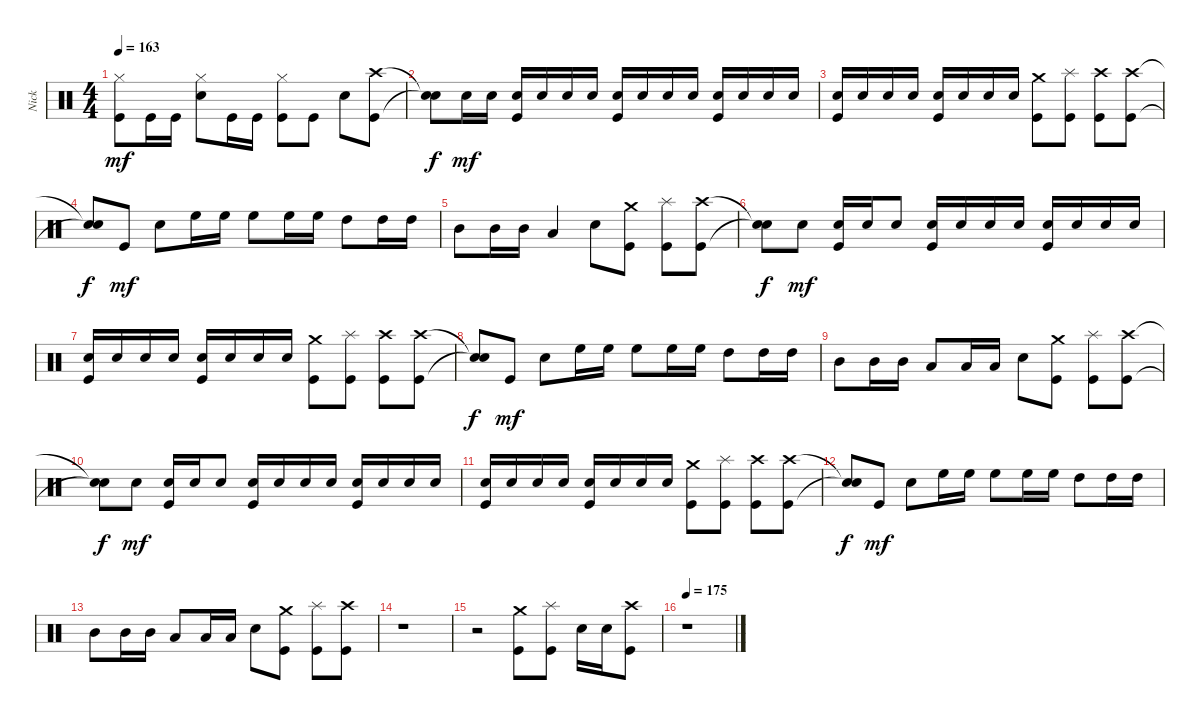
\track ("Nick" "Nick") {instrument percussion}
\staff {score}
\articulation defaults
\ts (4 4)
\tempo 163
\clef neutral
\ks c
("Kick (hit)" "Hi-Hat (closed)").8{dy mf} "Kick (hit)".16 "Kick (hit)".16 ("Hi-Hat (closed)" "Snare (hit) 2").8 "Kick (hit)".16 "Kick (hit)".16 ("Kick (hit)" "Hi-Hat (closed)").8 "Kick (hit)".8 "Snare (hit) 2".8 ("Kick (hit)" "Crash high (hit)").8 |
("Snare (hit)"{t} "Snare (hit)"{t}).8{dy f} "Snare (hit) 2".16{dy mf} "Snare (hit) 2".16 ("Kick (hit)" "Snare (hit) 2").16 "Snare (hit) 2".16 "Snare (hit) 2".16 "Snare (hit) 2".16 ("Kick (hit)" "Snare (hit) 2").16 "Snare (hit) 2".16 "Snare (hit) 2".16 "Snare (hit) 2".16 ("Kick (hit)" "Snare (hit) 2").16 "Snare (hit) 2".16 "Snare (hit) 2".16 "Snare (hit) 2".16 |
("Kick (hit)" "Snare (hit) 2").16 "Snare (hit) 2".16 "Snare (hit) 2".16 "Snare (hit) 2".16 ("Kick (hit)" "Snare (hit) 2").16 "Snare (hit) 2".16 "Snare (hit) 2".16 "Snare (hit) 2".16 ("Kick (hit)" "Crash medium (hit)").8 ("Kick (hit)" "Splash (hit)").8 ("Kick (hit)" "Crash high (hit)").8 ("Kick (hit)" "Crash high (hit)").8 |
("Snare (hit)"{t} "Snare (hit)"{t}).8{dy f} "Kick (hit)".8{dy mf} "Snare (hit) 2".8 "High Floor Tom (hit)".16 "High Floor Tom (hit)".16 "High Floor Tom (hit)".8 "High Floor Tom (hit)".16 "High Floor Tom (hit)".16 "High Tom (hit)".8 "High Tom (hit)".16 "High Tom (hit)".16 |
"Mid Tom (hit)".8 "Mid Tom (hit)".16 "Mid Tom (hit)".16 "Low Tom (hit)".4 "Snare (hit) 2".8 ("Kick (hit)" "Crash medium (hit)").8 ("Kick (hit)" "Splash (hit)").8 ("Kick (hit)" "Crash high (hit)").8 |
("Snare (hit)"{t} "Snare (hit)"{t}).8{dy f} "Snare (hit) 2".8{dy mf} ("Kick (hit)" "Snare (hit) 2").16 "Snare (hit) 2".16 "Snare (hit) 2".8 ("Kick (hit)" "Snare (hit) 2").16 "Snare (hit) 2".16 "Snare (hit) 2".16 "Snare (hit) 2".16 ("Kick (hit)" "Snare (hit) 2").16 "Snare (hit) 2".16 "Snare (hit) 2".16 "Snare (hit) 2".16 |
("Kick (hit)" "Snare (hit) 2").16 "Snare (hit) 2".16 "Snare (hit) 2".16 "Snare (hit) 2".16 ("Kick (hit)" "Snare (hit) 2").16 "Snare (hit) 2".16 "Snare (hit) 2".16 "Snare (hit) 2".16 ("Kick (hit)" "Crash medium (hit)").8 ("Kick (hit)" "Splash (hit)").8 ("Kick (hit)" "Crash high (hit)").8 ("Kick (hit)" "Crash high (hit)").8 |
("Snare (hit)"{t} "Snare (hit)"{t}).8{dy f} "Kick (hit)".8{dy mf} "Snare (hit) 2".8 "High Floor Tom (hit)".16 "High Floor Tom (hit)".16 "High Floor Tom (hit)".8 "High Floor Tom (hit)".16 "High Floor Tom (hit)".16 "High Tom (hit)".8 "High Tom (hit)".16 "High Tom (hit)".16 |
"Mid Tom (hit)".8 "Mid Tom (hit)".16 "Mid Tom (hit)".16 "Low Tom (hit)".8 "Low Tom (hit)".16 "Low Tom (hit)".16 "Snare (hit) 2".8 ("Kick (hit)" "Crash medium (hit)").8 ("Kick (hit)" "Splash (hit)").8 ("Kick (hit)" "Crash high (hit)").8 |
("Snare (hit)"{t} "Snare (hit)"{t}).8{dy f} "Snare (hit) 2".8{dy mf} ("Kick (hit)" "Snare (hit) 2").16 "Snare (hit) 2".16 "Snare (hit) 2".8 ("Kick (hit)" "Snare (hit) 2").16 "Snare (hit) 2".16 "Snare (hit) 2".16 "Snare (hit) 2".16 ("Kick (hit)" "Snare (hit) 2").16 "Snare (hit) 2".16 "Snare (hit) 2".16 "Snare (hit) 2".16 |
("Kick (hit)" "Snare (hit) 2").16 "Snare (hit) 2".16 "Snare (hit) 2".16 "Snare (hit) 2".16 ("Kick (hit)" "Snare (hit) 2").16 "Snare (hit) 2".16 "Snare (hit) 2".16 "Snare (hit) 2".16 ("Kick (hit)" "Crash medium (hit)").8 ("Kick (hit)" "Splash (hit)").8 ("Kick (hit)" "Crash high (hit)").8 ("Kick (hit)" "Crash high (hit)").8 |
("Snare (hit)"{t} "Snare (hit)"{t}).8{dy f} "Kick (hit)".8{dy mf} "Snare (hit) 2".8 "High Floor Tom (hit)".16 "High Floor Tom (hit)".16 "High Floor Tom (hit)".8 "High Floor Tom (hit)".16 "High Floor Tom (hit)".16 "High Tom (hit)".8 "High Tom (hit)".16 "High Tom (hit)".16 |
"Mid Tom (hit)".8 "Mid Tom (hit)".16 "Mid Tom (hit)".16 "Low Tom (hit)".8 "Low Tom (hit)".16 "Low Tom (hit)".16 "Snare (hit) 2".8 ("Kick (hit)" "Crash medium (hit)").8 ("Kick (hit)" "Splash (hit)").8 ("Kick (hit)" "Crash high (hit)").8 |
r.1 |
r.2 ("Kick (hit)" "Crash medium (hit)").8 ("Kick (hit)" "Splash (hit)").8 "Snare (hit) 2".16 "Snare (hit) 2".16 ("Kick (hit)" "Crash high (hit)").8 |
\tempo 175
r.1
